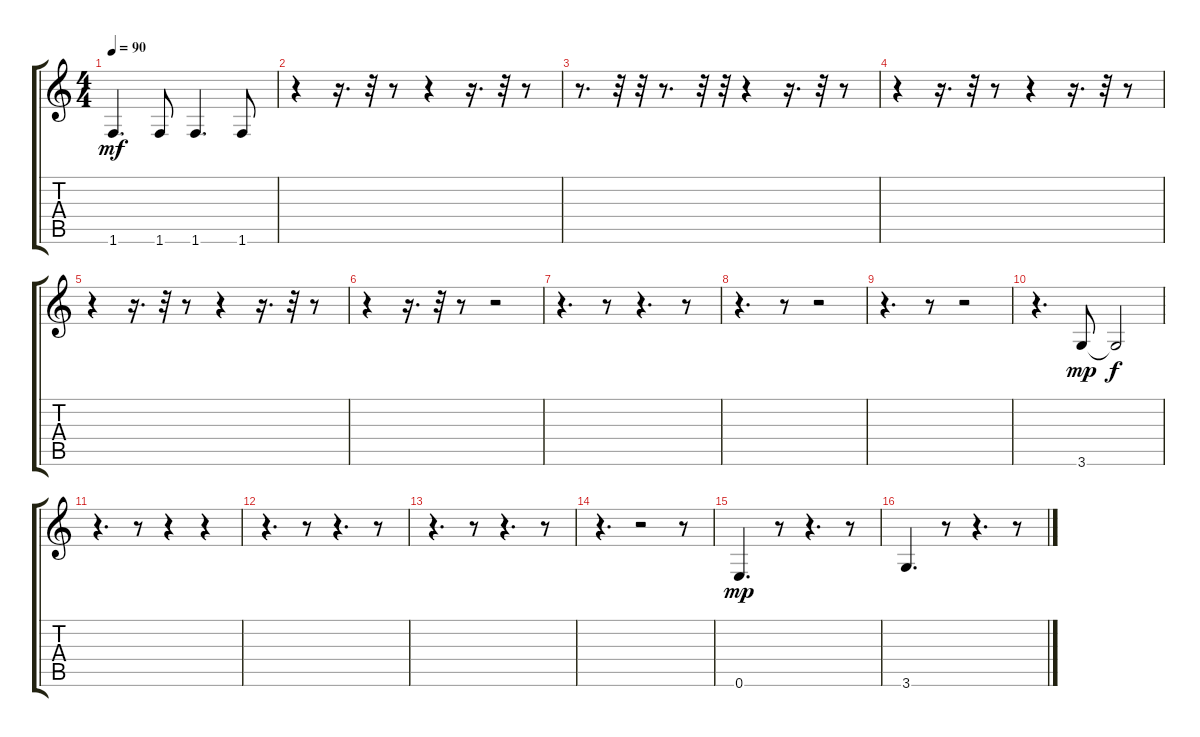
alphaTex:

\track "" {instrument slapbass1}
\staff {score tabs}
\tuning (E4 B3 G3 D3 A2 E2) {hide}
\ts (4 4)
\tempo 90
\clef g2
\ks c
1.6.4{d dy mf} 1.6.8 1.6.4{d} 1.6.8 |
r.4 r.16{d} r.32 r.8 r.4 r.16{d} r.32 r.8 |
r.8{d} r.32 r.32 r.8{d} r.32 r.32 r.4 r.16{d} r.32 r.8 |
r.4 r.16{d} r.32 r.8 r.4 r.16{d} r.32 r.8 |
r.4 r.16{d} r.32 r.8 r.4 r.16{d} r.32 r.8 |
r.4 r.16{d} r.32 r.8 r.2 |
r.4{d} r.8 r.4{d} r.8 |
r.4{d} r.8 r.2 |
r.4{d} r.8 r.2 |
r.4{d} 3.6.8{dy mp} 3.6{t}.2{dy f} |
r.4{d} r.8 r.4 r.4 |
r.4{d} r.8 r.4{d} r.8 |
r.4{d} r.8 r.4{d} r.8 |
r.4{d} r.2 r.8 |
0.6.4{d dy mp} r.8 r.4{d} r.8 |
3.6.4{d} r.8 r.4{d} r.8
